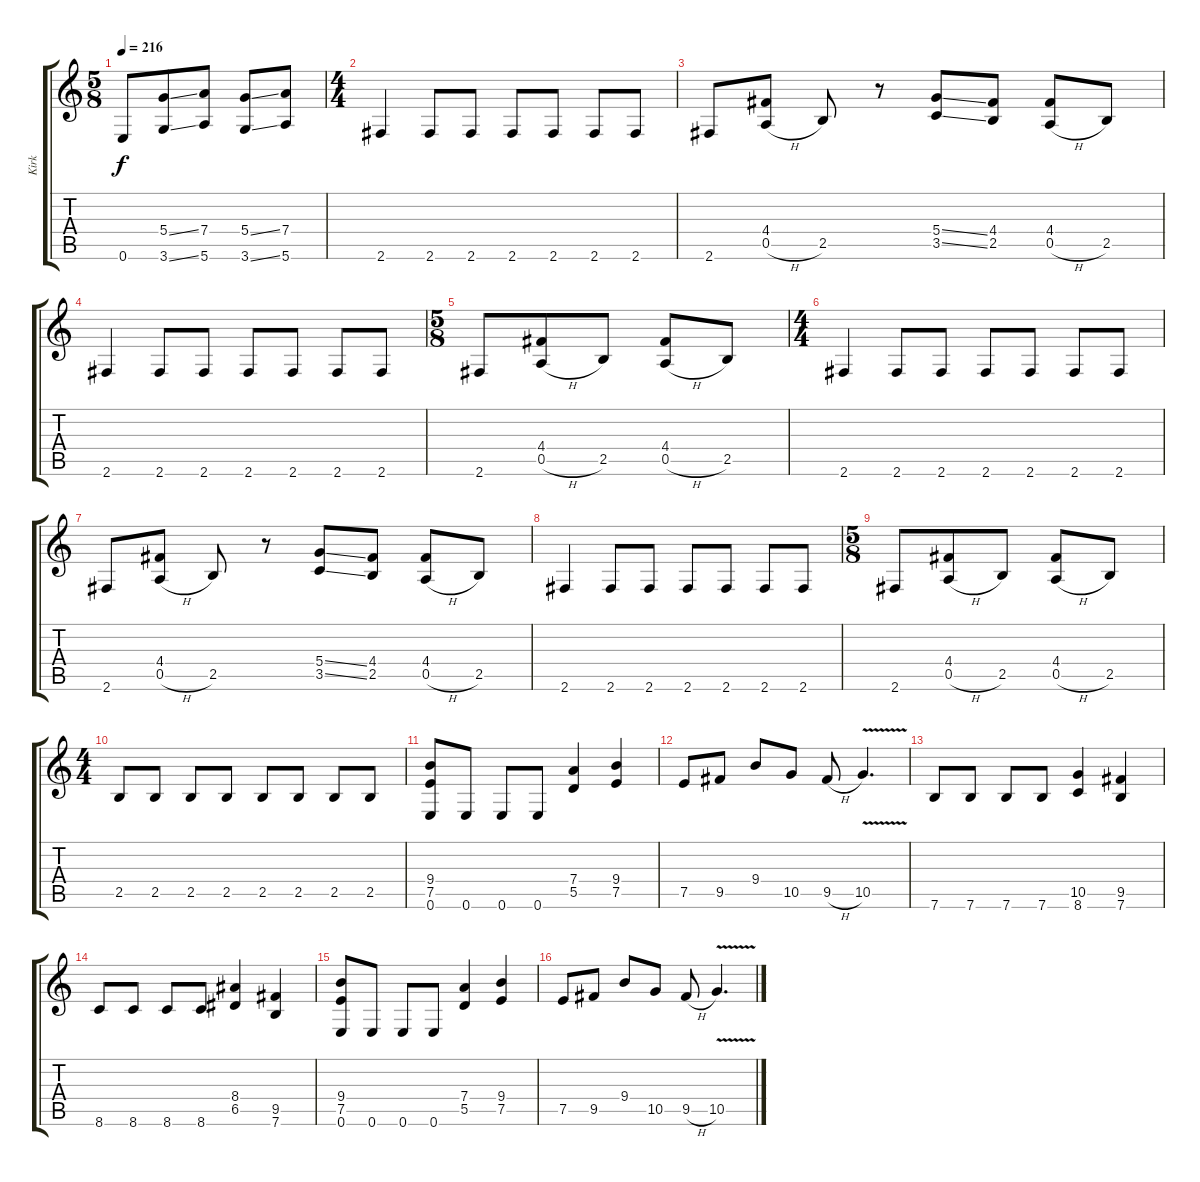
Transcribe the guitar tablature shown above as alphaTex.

\track ("Kirk" "Kirk") {instrument distortionguitar}
\staff {score tabs}
\tuning (E4 B3 G3 D3 A2 E2) {hide}
\ts (5 8)
\tempo 216
\clef g2
\ks c
0.6.8{dy f} (5.4{ss} 3.6{ss}).8 (7.4 5.6).8 (5.4{ss} 3.6{ss}).8 (7.4 5.6).8 |
\ts (4 4)
2.6.4 2.6.8 2.6.8 2.6.8 2.6.8 2.6.8 2.6.8 |
2.6.8 (4.4 0.5{h}).8 2.5.8 r.8 (5.4{ss} 3.5{ss}).8 (4.4 2.5).8 (4.4 0.5{h}).8 2.5.8 |
2.6.4 2.6.8 2.6.8 2.6.8 2.6.8 2.6.8 2.6.8 |
\ts (5 8)
2.6.8 (4.4 0.5{h}).8 2.5.8 (4.4 0.5{h}).8 2.5.8 |
\ts (4 4)
2.6.4 2.6.8 2.6.8 2.6.8 2.6.8 2.6.8 2.6.8 |
2.6.8 (4.4 0.5{h}).8 2.5.8 r.8 (5.4{ss} 3.5{ss}).8 (4.4 2.5).8 (4.4 0.5{h}).8 2.5.8 |
2.6.4 2.6.8 2.6.8 2.6.8 2.6.8 2.6.8 2.6.8 |
\ts (5 8)
2.6.8 (4.4 0.5{h}).8 2.5.8 (4.4 0.5{h}).8 2.5.8 |
\ts (4 4)
2.5.8 2.5.8 2.5.8 2.5.8 2.5.8 2.5.8 2.5.8 2.5.8 |
(9.4 7.5 0.6).8 0.6.8 0.6.8 0.6.8 (7.4 5.5).4 (9.4 7.5).4 |
7.5.8 9.5.8 9.4.8 10.5.8 9.5{h}.8 10.5{v}.4{d} |
7.6.8 7.6.8 7.6.8 7.6.8 (10.5 8.6).4 (9.5 7.6).4 |
8.6.8 8.6.8 8.6.8 8.6.8 (8.4 6.5).4 (9.5 7.6).4 |
(9.4 7.5 0.6).8 0.6.8 0.6.8 0.6.8 (7.4 5.5).4 (9.4 7.5).4 |
7.5.8 9.5.8 9.4.8 10.5.8 9.5{h}.8 10.5{v}.4{d}
